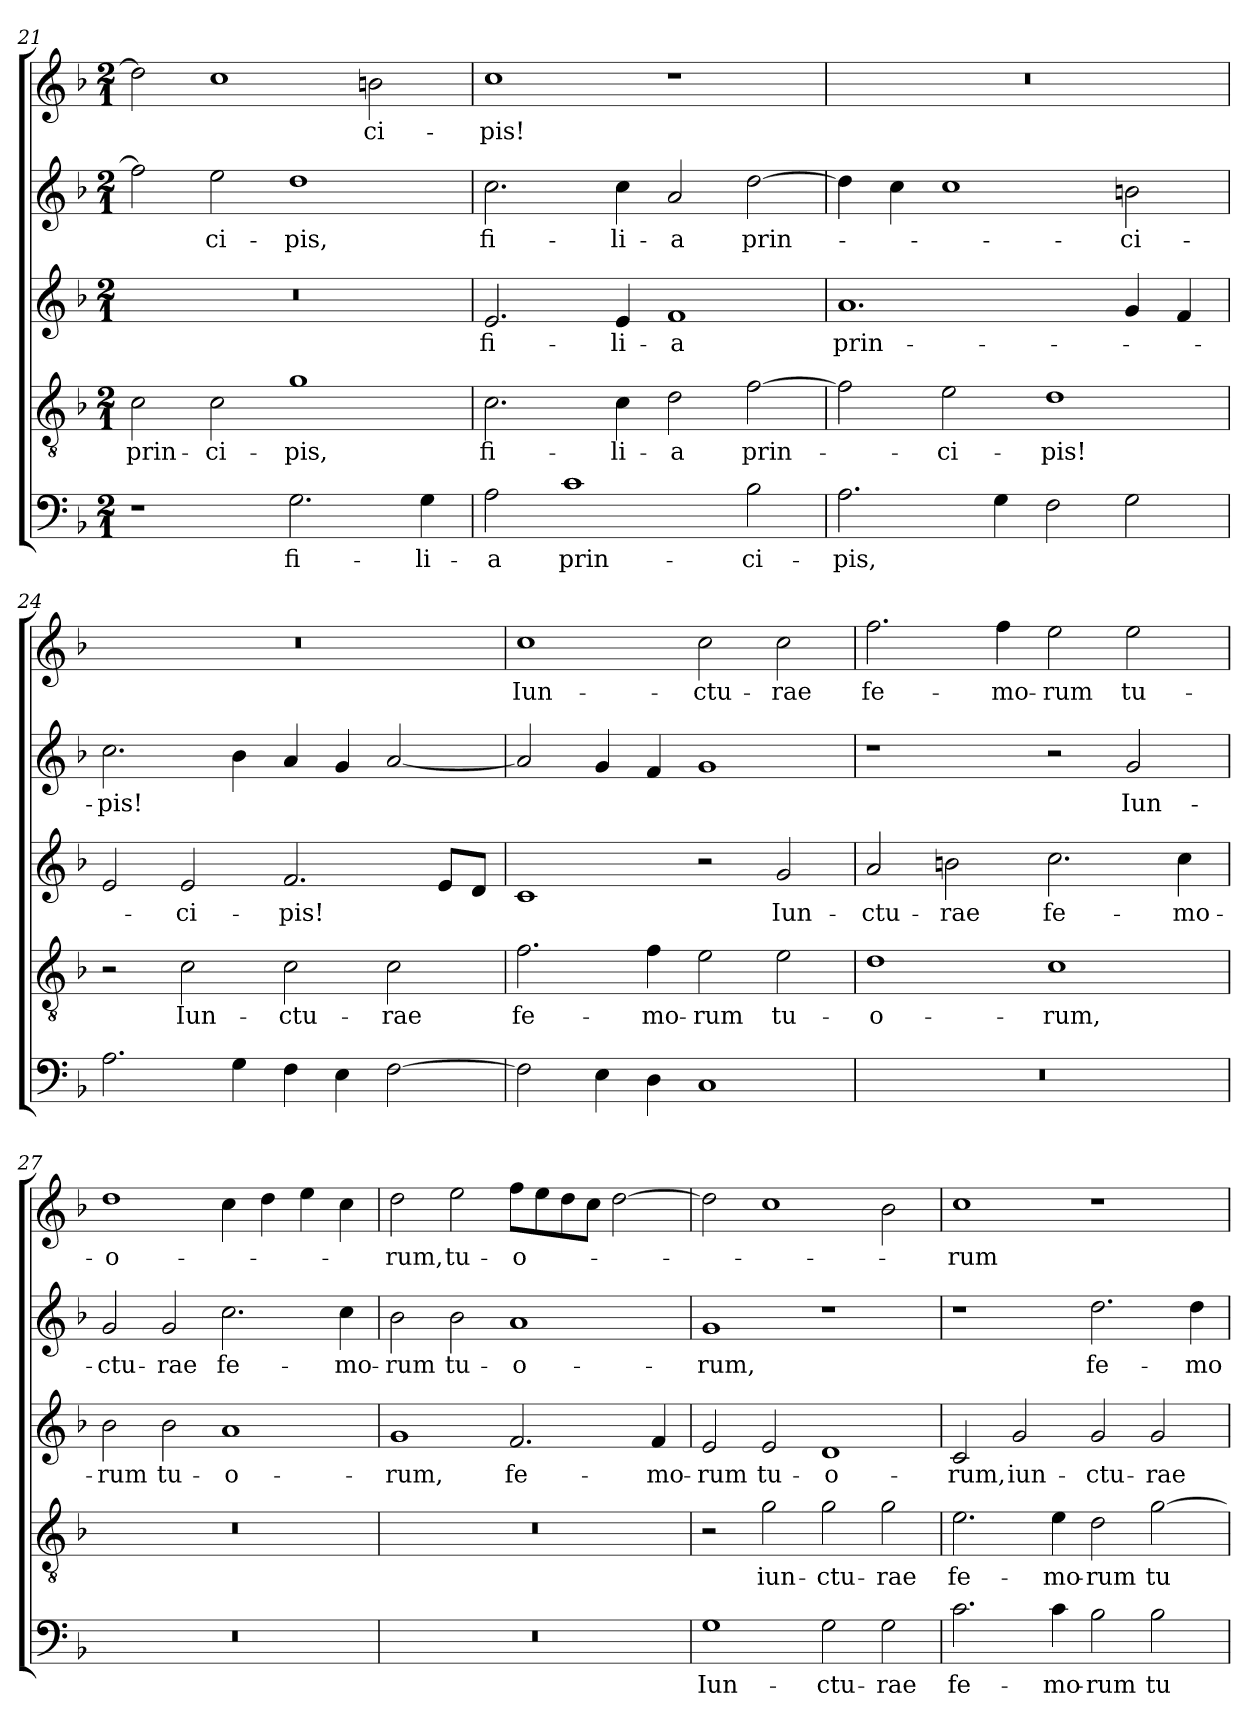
**kern	**text	**kern	**text	**kern	**text	**kern	**text	**kern	**text
*part5	*part5	*part4	*part4	*part3	*part3	*part2	*part2	*part1	*part1
*staff5	*staff5	*staff4	*staff4	*staff3	*staff3	*staff2	*staff2	*staff1	*staff1
*clefF4	*	*clefGv2	*	*clefG2	*	*clefG2	*	*clefG2	*
*k[b-]	*	*k[b-]	*	*k[b-]	*	*k[b-]	*	*k[b-]	*
*F:	*	*F:	*	*F:	*	*F:	*	*F:	*
*M2/1	*	*M2/1	*	*M2/1	*	*M2/1	*	*M2/1	*
=21	=21	=21	=21	=21	=21	=21	=21	=21	=21
!	!	!	!LO:LY:b	!	!	!	!	!	!
1r	.	2c\	prin-	0r	.	2ff\]	.	2dd\]	.
!	!	!	!LO:LY:b	!	!	!	!LO:LY:b	!	!
.	.	2c\	-ci-	.	.	2ee\	-ci-	1cc	.
!	!LO:LY:b	!	!LO:LY:b	!	!	!	!LO:LY:b	!	!
2.G\	fi-	1g	-pis,	.	.	1dd	-pis,	.	.
!	!	!	!	!	!	!	!	!	!LO:LY:b
.	.	.	.	.	.	.	.	2bn\	-ci-
!	!LO:LY:b	!	!	!	!	!	!	!	!
4G\	-li-	.	.	.	.	.	.	.	.
=22	=22	=22	=22	=22	=22	=22	=22	=22	=22
!	!LO:LY:b	!	!LO:LY:b	!	!LO:LY:b	!	!LO:LY:b	!	!LO:LY:b
2A\	-a	2.c\	fi-	2.e/	fi-	2.cc\	fi-	1cc	-pis!
!	!LO:LY:b	!	!	!	!	!	!	!	!
1c	prin-	.	.	.	.	.	.	.	.
!	!	!	!LO:LY:b	!	!LO:LY:b	!	!LO:LY:b	!	!
.	.	4c\	-li-	4e/	-li-	4cc\	-li-	.	.
!	!	!	!LO:LY:b	!	!LO:LY:b	!	!LO:LY:b	!	!
.	.	2d\	-a	1f	-a	2a/	-a	1r	.
!	!LO:LY:b	!	!LO:LY:b	!	!	!	!LO:LY:b	!	!
2B-\	-ci-	[2f\	prin-	.	.	[2dd\	prin-	.	.
=23	=23	=23	=23	=23	=23	=23	=23	=23	=23
!	!LO:LY:b	!	!	!	!LO:LY:b	!	!	!	!
2.A\	-pis,	2f\]	.	1.a	prin-	4dd\]	.	0r	.
.	.	.	.	.	.	4cc\	.	.	.
!	!	!	!LO:LY:b	!	!	!	!	!	!
.	.	2e\	-ci-	.	.	1cc	.	.	.
4G\	.	.	.	.	.	.	.	.	.
!	!	!	!LO:LY:b	!	!	!	!	!	!
2F\	.	1d	-pis!	.	.	.	.	.	.
!	!	!	!	!	!	!	!LO:LY:b	!	!
2G\	.	.	.	4g/	.	2bn\	-ci-	.	.
.	.	.	.	4f/	.	.	.	.	.
=24	=24	=24	=24	=24	=24	=24	=24	=24	=24
!	!	!	!	!	!	!	!LO:LY:b	!	!
2.A\	.	2r	.	2e/	.	2.cc\	-pis!	0r	.
!	!	!	!LO:LY:b	!	!LO:LY:b	!	!	!	!
.	.	2c\	Iun-	2e/	-ci-	.	.	.	.
4G\	.	.	.	.	.	4b-\	.	.	.
!	!	!	!LO:LY:b	!	!LO:LY:b	!	!	!	!
4F\	.	2c\	-ctu-	2.f/	-pis!	4a/	.	.	.
4E\	.	.	.	.	.	4g/	.	.	.
!	!	!	!LO:LY:b	!	!	!	!	!	!
[2F\	.	2c\	-rae	.	.	[2a/	.	.	.
.	.	.	.	8e/L	.	.	.	.	.
.	.	.	.	8d/J	.	.	.	.	.
!!LO:PB:g=z
=25	=25	=25	=25	=25	=25	=25	=25	=25	=25
!	!	!	!LO:LY:b	!	!	!	!	!	!LO:LY:b
2F\]	.	2.f\	fe-	1c	.	2a/]	.	1cc	Iun-
4E\	.	.	.	.	.	4g/	.	.	.
!	!	!	!LO:LY:b	!	!	!	!	!	!
4D\	.	4f\	-mo-	.	.	4f/	.	.	.
!	!	!	!LO:LY:b	!	!	!	!	!	!LO:LY:b
1C	.	2e\	-rum	2r	.	1g	.	2cc\	-ctu-
!	!	!	!LO:LY:b	!	!LO:LY:b	!	!	!	!LO:LY:b
.	.	2e\	tu-	2g/	Iun-	.	.	2cc\	-rae
=26	=26	=26	=26	=26	=26	=26	=26	=26	=26
!	!	!	!LO:LY:b	!	!LO:LY:b	!	!	!	!LO:LY:b
0r	.	1d	-o-	2a/	-ctu-	1r	.	2.ff\	fe-
!	!	!	!	!	!LO:LY:b	!	!	!	!
.	.	.	.	2bn\	-rae	.	.	.	.
!	!	!	!	!	!	!	!	!	!LO:LY:b
.	.	.	.	.	.	.	.	4ff\	-mo-
!	!	!	!LO:LY:b	!	!LO:LY:b	!	!	!	!LO:LY:b
.	.	1c	-rum,	2.cc\	fe-	2r	.	2ee\	-rum
!	!	!	!	!	!	!	!LO:LY:b	!	!LO:LY:b
.	.	.	.	.	.	2g/	Iun-	2ee\	tu-
!	!	!	!	!	!LO:LY:b	!	!	!	!
.	.	.	.	4cc\	-mo-	.	.	.	.
=27	=27	=27	=27	=27	=27	=27	=27	=27	=27
!	!	!	!	!	!LO:LY:b	!	!LO:LY:b	!	!LO:LY:b
0r	.	0r	.	2b-\	-rum	2g/	-ctu-	1dd	-o-
!	!	!	!	!	!LO:LY:b	!	!LO:LY:b	!	!
.	.	.	.	2b-\	tu-	2g/	-rae	.	.
!	!	!	!	!	!LO:LY:b	!	!LO:LY:b	!	!
.	.	.	.	1a	-o-	2.cc\	fe-	4cc\	.
.	.	.	.	.	.	.	.	4dd\	.
.	.	.	.	.	.	.	.	4ee\	.
!	!	!	!	!	!	!	!LO:LY:b	!	!
.	.	.	.	.	.	4cc\	-mo-	4cc\	.
=28	=28	=28	=28	=28	=28	=28	=28	=28	=28
!	!	!	!	!	!LO:LY:b	!	!LO:LY:b	!	!LO:LY:b
0r	.	0r	.	1g	-rum,	2b-\	-rum	2dd\	-rum,
!	!	!	!	!	!	!	!LO:LY:b	!	!LO:LY:b
.	.	.	.	.	.	2b-\	tu-	2ee\	tu-
!	!	!	!	!	!LO:LY:b	!	!LO:LY:b	!	!LO:LY:b
.	.	.	.	2.f/	fe-	1a	-o-	8ff\L	-o-
.	.	.	.	.	.	.	.	8ee\	.
.	.	.	.	.	.	.	.	8dd\	.
.	.	.	.	.	.	.	.	8cc\J	.
.	.	.	.	.	.	.	.	[2dd\	.
!	!	!	!	!	!LO:LY:b	!	!	!	!
.	.	.	.	4f/	-mo-	.	.	.	.
=29	=29	=29	=29	=29	=29	=29	=29	=29	=29
!	!LO:LY:b	!	!	!	!LO:LY:b	!	!LO:LY:b	!	!
1G	Iun-	2r	.	2e/	-rum	1g	-rum,	2dd\]	.
!	!	!	!LO:LY:b	!	!LO:LY:b	!	!	!	!
.	.	2g\	iun-	2e/	tu-	.	.	1cc	.
!	!LO:LY:b	!	!LO:LY:b	!	!LO:LY:b	!	!	!	!
2G\	-ctu-	2g\	-ctu-	1d	-o-	1r	.	.	.
!	!LO:LY:b	!	!LO:LY:b	!	!	!	!	!	!
2G\	-rae	2g\	-rae	.	.	.	.	2b-\	.
=30	=30	=30	=30	=30	=30	=30	=30	=30	=30
!	!LO:LY:b	!	!LO:LY:b	!	!LO:LY:b	!	!	!	!LO:LY:b
2.c\	fe-	2.e\	fe-	2c/	-rum,	1r	.	1cc	-rum
!	!	!	!	!	!LO:LY:b	!	!	!	!
.	.	.	.	2g/	iun-	.	.	.	.
!	!LO:LY:b	!	!LO:LY:b	!	!	!	!	!	!
4c\	-mo-	4e\	-mo-	.	.	.	.	.	.
!	!LO:LY:b	!	!LO:LY:b	!	!LO:LY:b	!	!LO:LY:b	!	!
2B-\	-rum	2d\	-rum	2g/	-ctu-	2.dd\	fe-	1r	.
!	!LO:LY:b	!	!LO:LY:b	!	!LO:LY:b	!	!	!	!
2B-\	tu-	[2g\	tu-	2g/	-rae	.	.	.	.
!	!	!	!	!	!	!	!LO:LY:b	!	!
.	.	.	.	.	.	4dd\	-mo-	.	.
=	=	=	=	=	=	=	=	=	=
*-	*-	*-	*-	*-	*-	*-	*-	*-	*-
